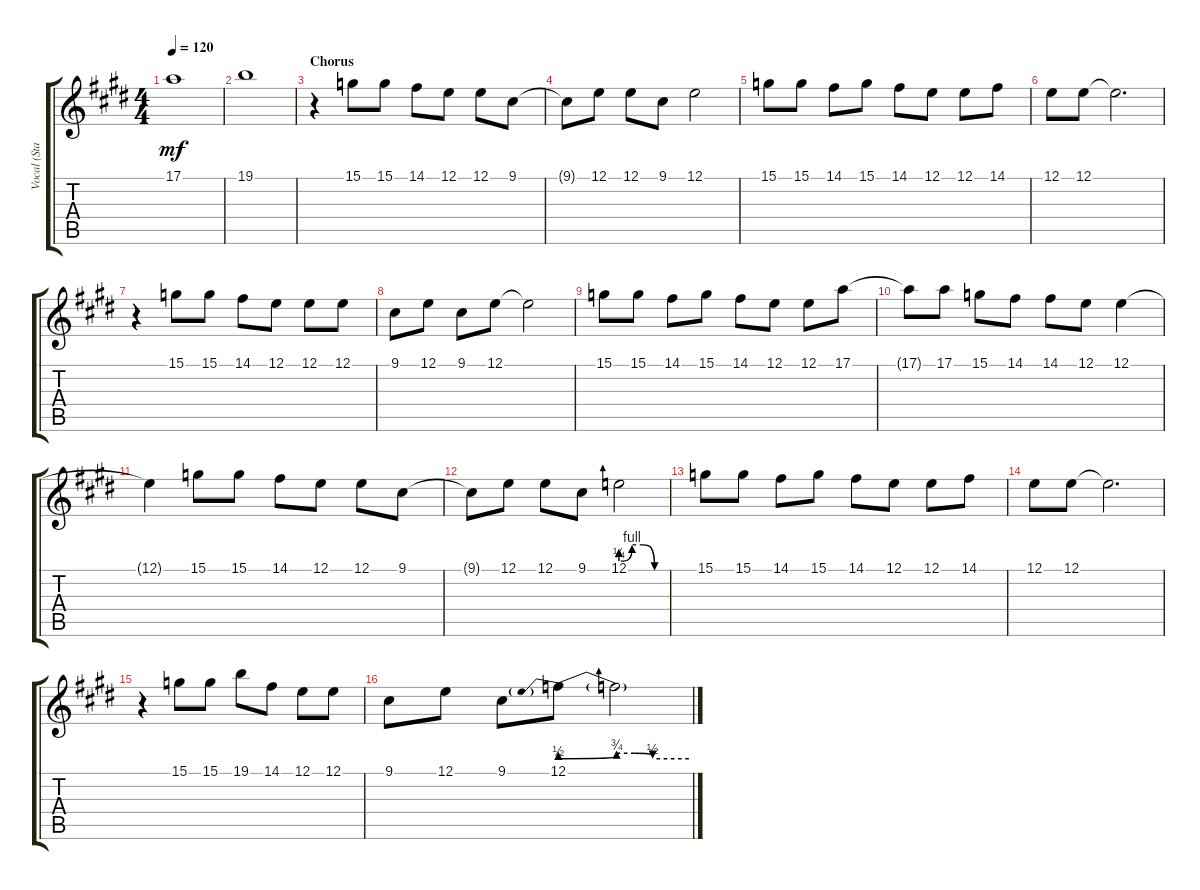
\track ("Vocal (Staff 1)" "Vocal (Sta") {instrument percussiveorgan}
\staff {score tabs}
\tuning (E4 B3 G3 D3 A2 E2) {hide}
\ts (4 4)
\tempo 120
\clef g2
\ks c#minor
17.1.1{dy mf} |
19.1.1 |
\section ("" "Chorus")
r.4 15.1.8 15.1.8 14.1.8 12.1.8 12.1.8 9.1.8 |
9.1{t}.8 12.1.8 12.1.8 9.1.8 12.1.2 |
15.1.8 15.1.8 14.1.8 15.1.8 14.1.8 12.1.8 12.1.8 14.1.8 |
12.1.8 12.1.8 12.1{t}.2{d} |
r.4 15.1.8 15.1.8 14.1.8 12.1.8 12.1.8 12.1.8 |
9.1.8 12.1.8 9.1.8 12.1.8 12.1{t}.2 |
15.1.8 15.1.8 14.1.8 15.1.8 14.1.8 12.1.8 12.1.8 17.1.8 |
17.1{t}.8 17.1.8 15.1.8 14.1.8 14.1.8 12.1.8 12.1.4 |
12.1{t}.4 15.1.8 15.1.8 14.1.8 12.1.8 12.1.8 9.1.8 |
9.1{t}.8 12.1.8 12.1.8 9.1.8 12.1{be (custom 0 1 15 4 30 4 45 0 60 0)}.2 |
15.1.8 15.1.8 14.1.8 15.1.8 14.1.8 12.1.8 12.1.8 14.1.8 |
12.1.8 12.1.8 12.1{t}.2{d} |
r.4 15.1.8 15.1.8 19.1.8 14.1.8 12.1.8 12.1.8 |
9.1.8 12.1.8 9.1.8 12.1{be (prebendbend 0 2 60 3)}.8 12.1{be (custom 0 3 15 3 30 2 60 2) t}.2
